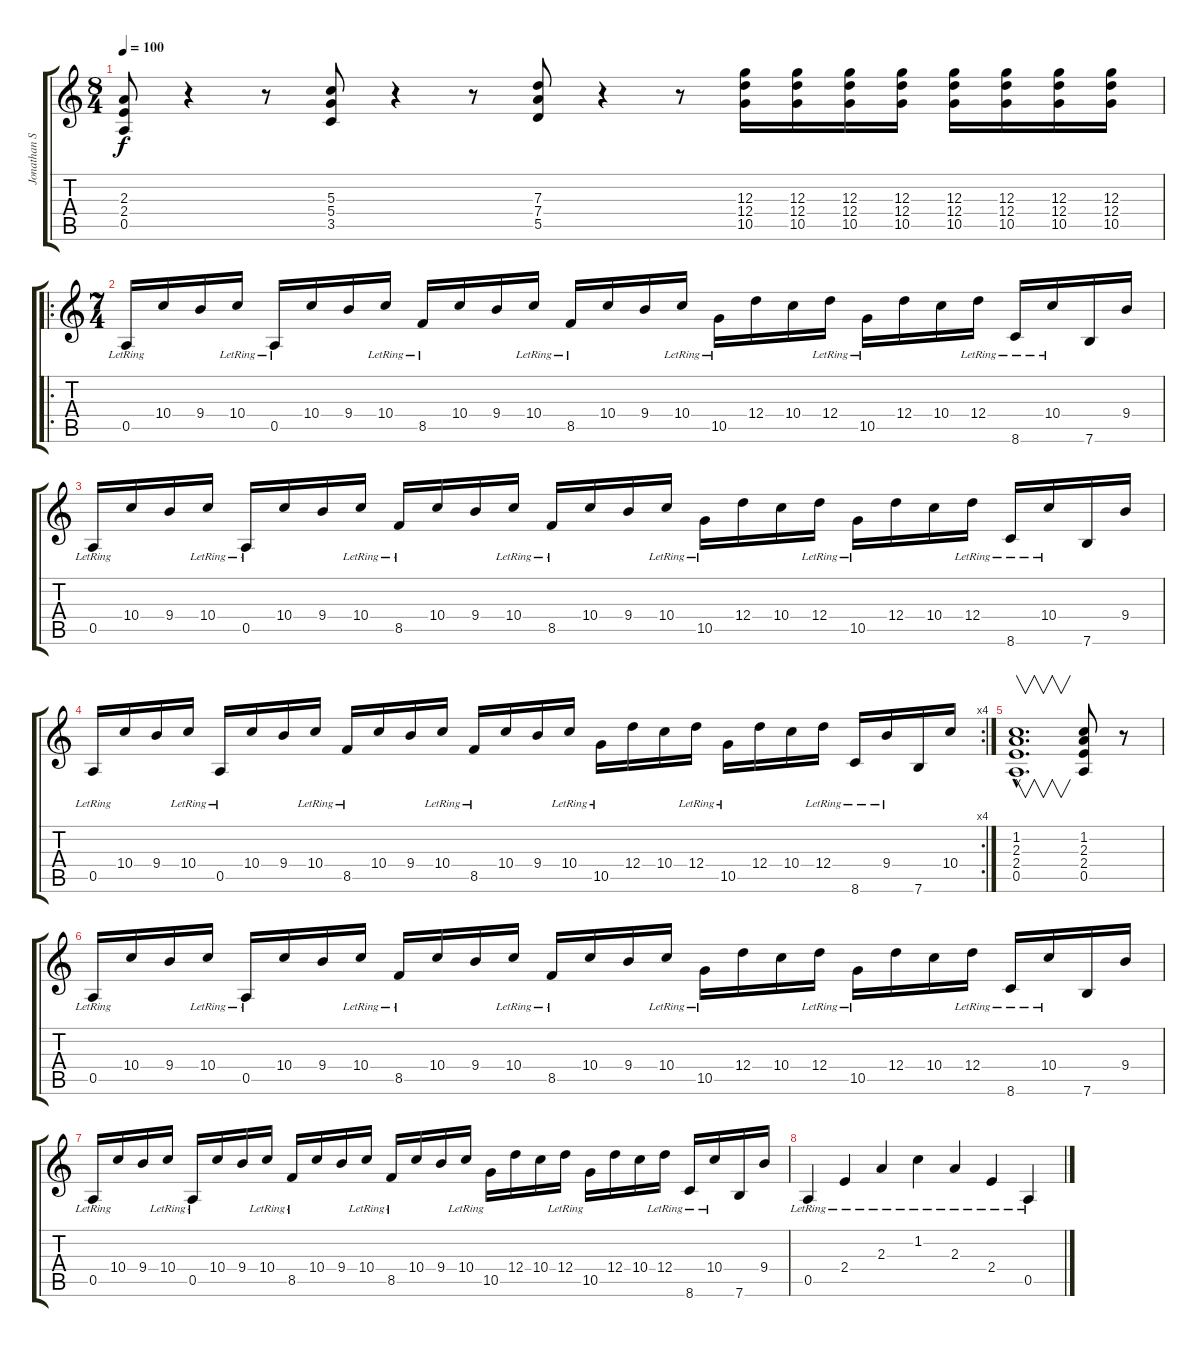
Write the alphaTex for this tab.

\track ("Jonathan S" "Jonathan S") {instrument electricguitarmuted}
\staff {score tabs}
\tuning (E4 B3 G3 D3 A2 E2) {hide}
\ts (8 4)
\tempo 100
\clef g2
\ks c
(2.3 2.4 0.5).8{dy f} r.4 r.8 (5.3 5.4 3.5).8 r.4 r.8 (7.3 7.4 5.5).8 r.4 r.8 (12.3 12.4 10.5).16 (12.3 12.4 10.5).16 (12.3 12.4 10.5).16 (12.3 12.4 10.5).16 (12.3 12.4 10.5).16 (12.3 12.4 10.5).16 (12.3 12.4 10.5).16 (12.3 12.4 10.5).16 |
\ro
\ts (7 4)
0.5{lr}.16 10.4.16 9.4.16 10.4{lr}.16 0.5{lr}.16 10.4.16 9.4.16 10.4{lr}.16 8.5{lr}.16 10.4.16 9.4.16 10.4{lr}.16 8.5{lr}.16 10.4.16 9.4.16 10.4{lr}.16 10.5{lr}.16 12.4.16 10.4.16 12.4{lr}.16 10.5{lr}.16 12.4.16 10.4.16 12.4{lr}.16 8.6{lr}.16 10.4{lr}.16 7.6.16 9.4.16 |
0.5{lr}.16 10.4.16 9.4.16 10.4{lr}.16 0.5{lr}.16 10.4.16 9.4.16 10.4{lr}.16 8.5{lr}.16 10.4.16 9.4.16 10.4{lr}.16 8.5{lr}.16 10.4.16 9.4.16 10.4{lr}.16 10.5{lr}.16 12.4.16 10.4.16 12.4{lr}.16 10.5{lr}.16 12.4.16 10.4.16 12.4{lr}.16 8.6{lr}.16 10.4{lr}.16 7.6.16 9.4.16 |
\rc 4
0.5{lr}.16 10.4.16 9.4.16 10.4{lr}.16 0.5{lr}.16 10.4.16 9.4.16 10.4{lr}.16 8.5{lr}.16 10.4.16 9.4.16 10.4{lr}.16 8.5{lr}.16 10.4.16 9.4.16 10.4{lr}.16 10.5{lr}.16 12.4.16 10.4.16 12.4{lr}.16 10.5{lr}.16 12.4.16 10.4.16 12.4{lr}.16 8.6{lr}.16 9.4{lr}.16 7.6.16 10.4.16 |
(1.2{hac} 2.3{hac} 2.4{hac} 0.5{hac}).1{v d} (1.2 2.3 2.4 0.5).8 r.8 |
0.5{lr}.16 10.4.16 9.4.16 10.4{lr}.16 0.5{lr}.16 10.4.16 9.4.16 10.4{lr}.16 8.5{lr}.16 10.4.16 9.4.16 10.4{lr}.16 8.5{lr}.16 10.4.16 9.4.16 10.4{lr}.16 10.5{lr}.16 12.4.16 10.4.16 12.4{lr}.16 10.5{lr}.16 12.4.16 10.4.16 12.4{lr}.16 8.6{lr}.16 10.4{lr}.16 7.6.16 9.4.16 |
0.5{lr}.16 10.4.16 9.4.16 10.4{lr}.16 0.5{lr}.16 10.4.16 9.4.16 10.4{lr}.16 8.5{lr}.16 10.4.16 9.4.16 10.4{lr}.16 8.5{lr}.16 10.4.16 9.4.16 10.4{lr}.16 10.5{lr}.16 12.4.16 10.4.16 12.4{lr}.16 10.5{lr}.16 12.4.16 10.4.16 12.4{lr}.16 8.6{lr}.16 10.4{lr}.16 7.6.16 9.4.16 |
0.5{lr}.4 2.4{lr}.4 2.3{lr}.4 1.2{lr}.4 2.3{lr}.4 2.4{lr}.4 0.5{lr}.4
